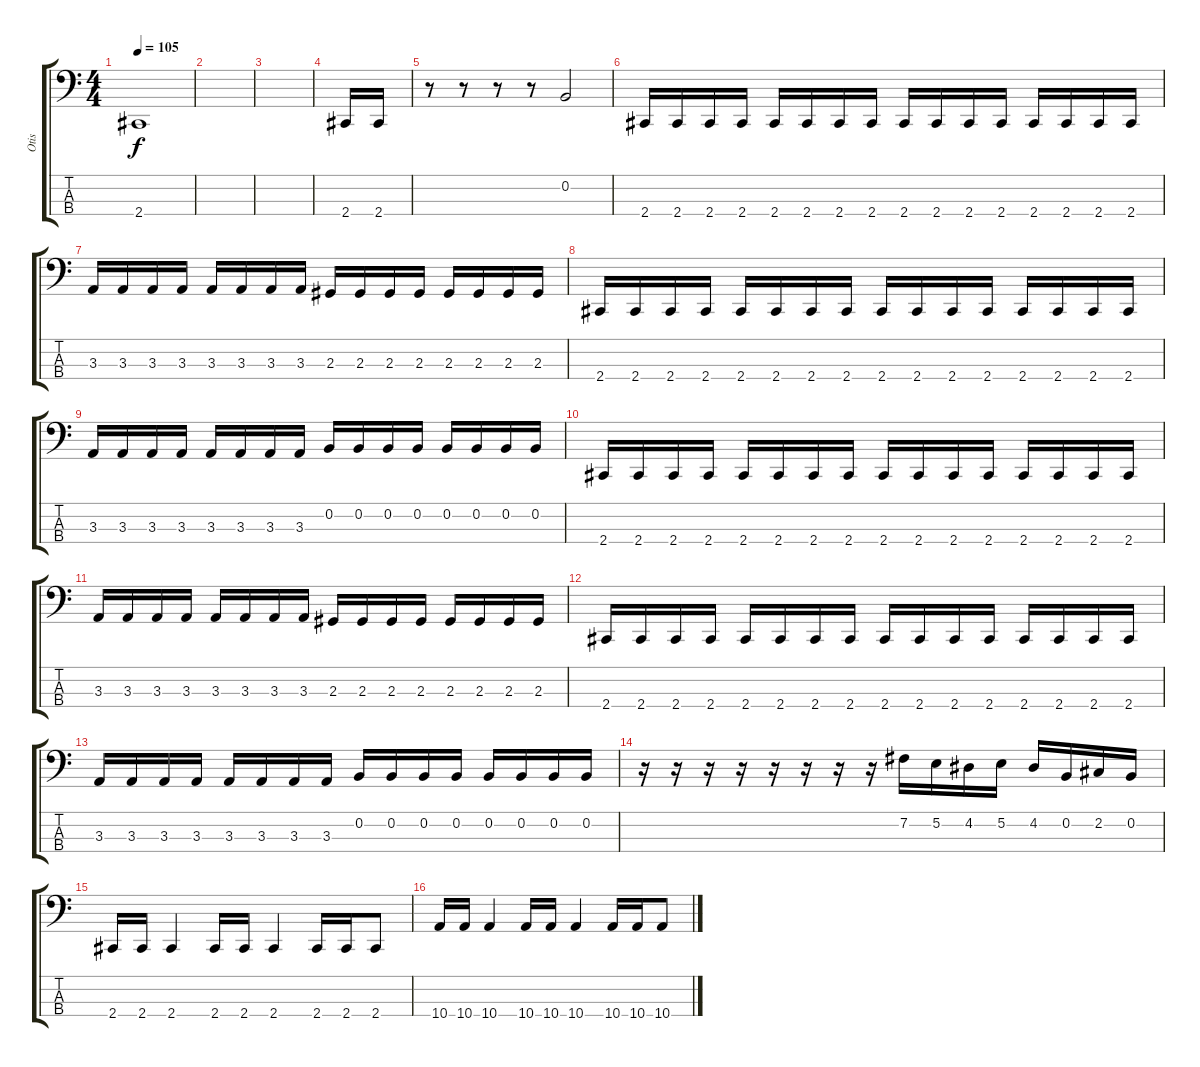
\track ("Otis" "Otis") {instrument electricbassfinger}
\staff {score tabs}
\tuning (E2 B1 Gb1 B0) {hide}
\ts (4 4)
\tempo 105
\clef f4
\ks c
2.4.1{dy f} |
|
|
2.4.16 2.4.16 |
r.8 r.8 r.8 r.8 0.2.2 |
2.4.16 2.4.16 2.4.16 2.4.16 2.4.16 2.4.16 2.4.16 2.4.16 2.4.16 2.4.16 2.4.16 2.4.16 2.4.16 2.4.16 2.4.16 2.4.16 |
3.3.16 3.3.16 3.3.16 3.3.16 3.3.16 3.3.16 3.3.16 3.3.16 2.3.16 2.3.16 2.3.16 2.3.16 2.3.16 2.3.16 2.3.16 2.3.16 |
2.4.16 2.4.16 2.4.16 2.4.16 2.4.16 2.4.16 2.4.16 2.4.16 2.4.16 2.4.16 2.4.16 2.4.16 2.4.16 2.4.16 2.4.16 2.4.16 |
3.3.16 3.3.16 3.3.16 3.3.16 3.3.16 3.3.16 3.3.16 3.3.16 0.2.16 0.2.16 0.2.16 0.2.16 0.2.16 0.2.16 0.2.16 0.2.16 |
2.4.16 2.4.16 2.4.16 2.4.16 2.4.16 2.4.16 2.4.16 2.4.16 2.4.16 2.4.16 2.4.16 2.4.16 2.4.16 2.4.16 2.4.16 2.4.16 |
3.3.16 3.3.16 3.3.16 3.3.16 3.3.16 3.3.16 3.3.16 3.3.16 2.3.16 2.3.16 2.3.16 2.3.16 2.3.16 2.3.16 2.3.16 2.3.16 |
2.4.16 2.4.16 2.4.16 2.4.16 2.4.16 2.4.16 2.4.16 2.4.16 2.4.16 2.4.16 2.4.16 2.4.16 2.4.16 2.4.16 2.4.16 2.4.16 |
3.3.16 3.3.16 3.3.16 3.3.16 3.3.16 3.3.16 3.3.16 3.3.16 0.2.16 0.2.16 0.2.16 0.2.16 0.2.16 0.2.16 0.2.16 0.2.16 |
r.16 r.16 r.16 r.16 r.16 r.16 r.16 r.16 7.2.16 5.2.16 4.2.16 5.2.16 4.2.16 0.2.16 2.2.16 0.2.16 |
2.4.16 2.4.16 2.4.4 2.4.16 2.4.16 2.4.4 2.4.16 2.4.16 2.4.8 |
10.4.16 10.4.16 10.4.4 10.4.16 10.4.16 10.4.4 10.4.16 10.4.16 10.4.8
